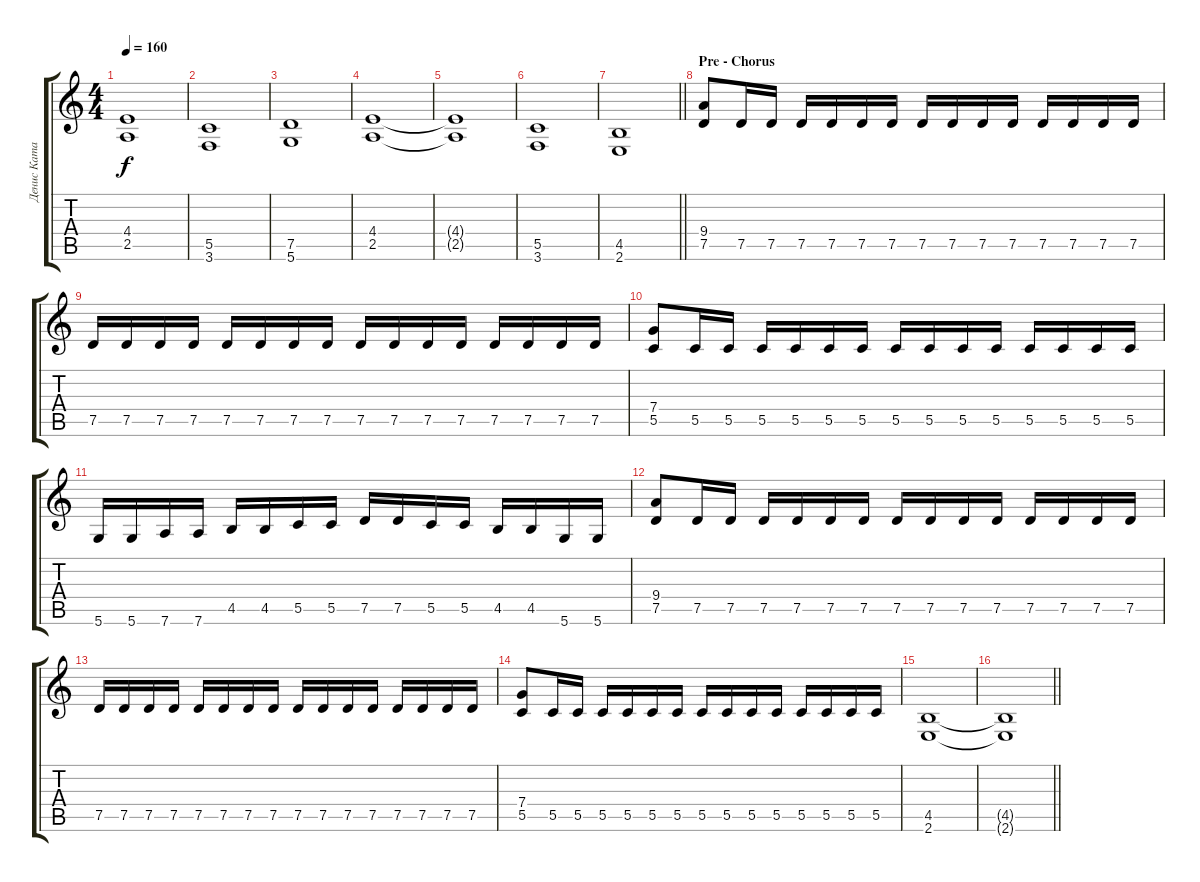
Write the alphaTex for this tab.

\track ("Денис Катасонов" "Денис Ката") {instrument distortionguitar}
\staff {score tabs}
\tuning (D4 A3 F3 C3 G2 D2) {hide}
\ts (4 4)
\tempo 160
\clef g2
\ks c
(4.4{t} 2.5{t}).1{dy f} |
(5.5 3.6).1 |
(7.5 5.6).1 |
(4.4 2.5).1 |
(4.4{t} 2.5{t}).1 |
(5.5 3.6).1 |
\barLineRight lightlight
(4.5 2.6).1 |
\section ("" "Pre - Chorus")
(9.4 7.5).8 7.5.16 7.5.16 7.5.16 7.5.16 7.5.16 7.5.16 7.5.16 7.5.16 7.5.16 7.5.16 7.5.16 7.5.16 7.5.16 7.5.16 |
7.5.16 7.5.16 7.5.16 7.5.16 7.5.16 7.5.16 7.5.16 7.5.16 7.5.16 7.5.16 7.5.16 7.5.16 7.5.16 7.5.16 7.5.16 7.5.16 |
(7.4 5.5).8 5.5.16 5.5.16 5.5.16 5.5.16 5.5.16 5.5.16 5.5.16 5.5.16 5.5.16 5.5.16 5.5.16 5.5.16 5.5.16 5.5.16 |
5.6.16 5.6.16 7.6.16 7.6.16 4.5.16 4.5.16 5.5.16 5.5.16 7.5.16 7.5.16 5.5.16 5.5.16 4.5.16 4.5.16 5.6.16 5.6.16 |
(9.4 7.5).8 7.5.16 7.5.16 7.5.16 7.5.16 7.5.16 7.5.16 7.5.16 7.5.16 7.5.16 7.5.16 7.5.16 7.5.16 7.5.16 7.5.16 |
7.5.16 7.5.16 7.5.16 7.5.16 7.5.16 7.5.16 7.5.16 7.5.16 7.5.16 7.5.16 7.5.16 7.5.16 7.5.16 7.5.16 7.5.16 7.5.16 |
(7.4 5.5).8 5.5.16 5.5.16 5.5.16 5.5.16 5.5.16 5.5.16 5.5.16 5.5.16 5.5.16 5.5.16 5.5.16 5.5.16 5.5.16 5.5.16 |
(4.5 2.6).1 |
\barLineRight lightlight
(4.5{t} 2.6{t}).1
